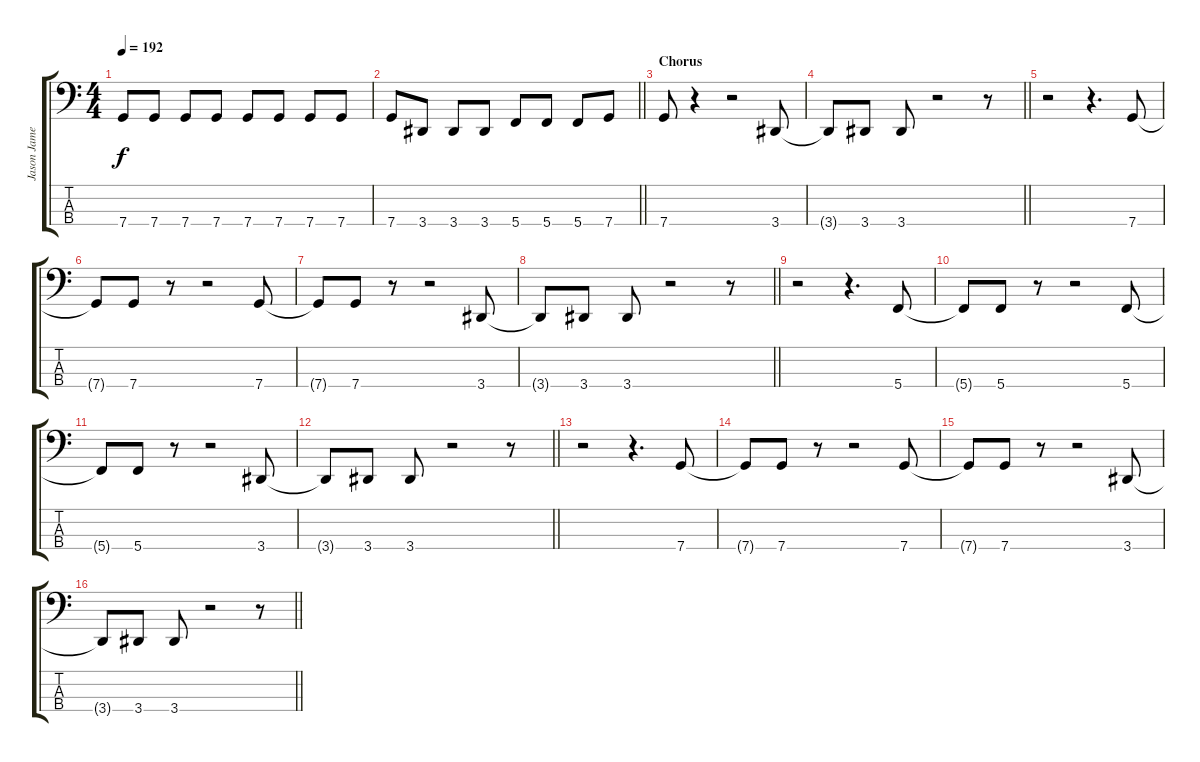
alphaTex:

\track ("Jason James" "Jason Jame") {instrument electricbassfinger}
\staff {score tabs}
\tuning (F2 C2 G1 C1) {hide}
\ts (4 4)
\tempo 192
\clef f4
\ks c
7.4.8{dy f} 7.4.8 7.4.8 7.4.8 7.4.8 7.4.8 7.4.8 7.4.8 |
\barLineRight lightlight
7.4.8 3.4.8 3.4.8 3.4.8 5.4.8 5.4.8 5.4.8 7.4.8 |
\section ("" "Chorus")
7.4.8 r.4 r.2 3.4.8 |
\barLineRight lightlight
3.4{t}.8 3.4.8 3.4.8 r.2 r.8 |
r.2 r.4{d} 7.4.8 |
7.4{t}.8 7.4.8 r.8 r.2 7.4.8 |
7.4{t}.8 7.4.8 r.8 r.2 3.4.8 |
\barLineRight lightlight
3.4{t}.8 3.4.8 3.4.8 r.2 r.8 |
r.2 r.4{d} 5.4.8 |
5.4{t}.8 5.4.8 r.8 r.2 5.4.8 |
5.4{t}.8 5.4.8 r.8 r.2 3.4.8 |
\barLineRight lightlight
3.4{t}.8 3.4.8 3.4.8 r.2 r.8 |
r.2 r.4{d} 7.4.8 |
7.4{t}.8 7.4.8 r.8 r.2 7.4.8 |
7.4{t}.8 7.4.8 r.8 r.2 3.4.8 |
\barLineRight lightlight
3.4{t}.8 3.4.8 3.4.8 r.2 r.8
